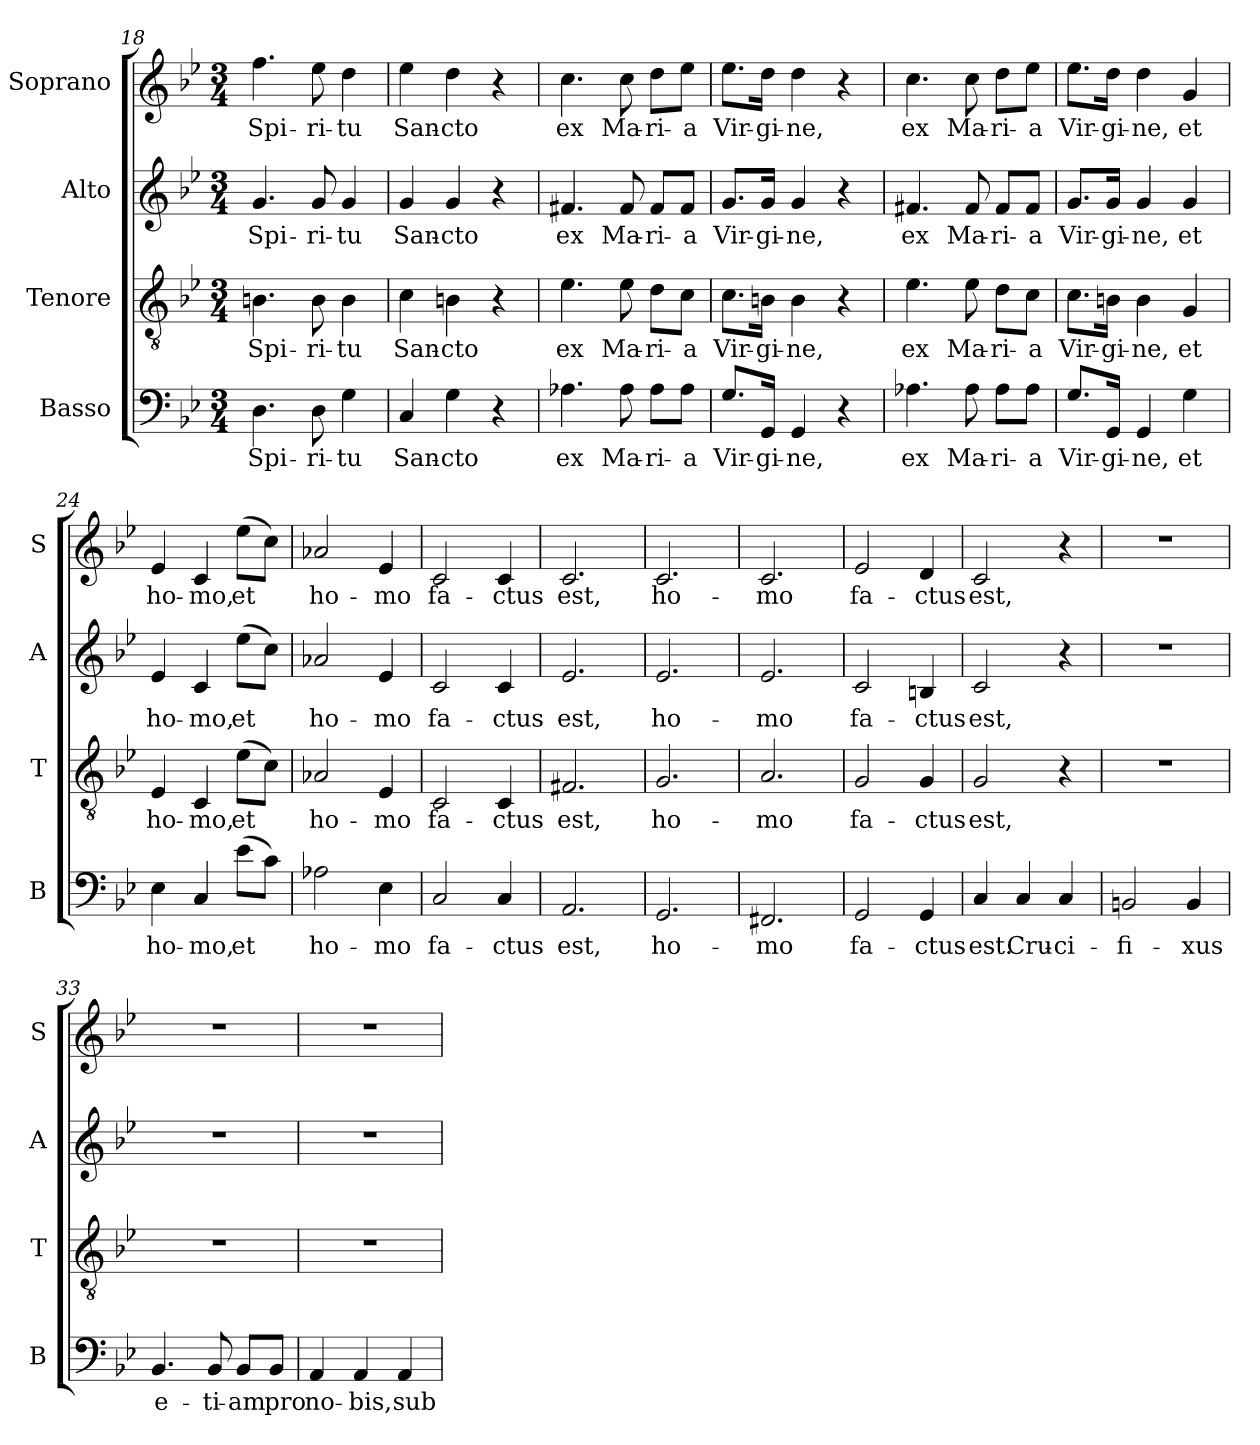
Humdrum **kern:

**kern	**text	**kern	**text	**kern	**text	**kern	**text
*part4	*part4	*part3	*part3	*part2	*part2	*part1	*part1
*staff4	*staff4	*staff3	*staff3	*staff2	*staff2	*staff1	*staff1
*I"Basso	*	*I"Tenore	*	*I"Alto	*	*I"Soprano	*
*I'B	*	*I'T	*	*I'A	*	*I'S	*
*clefF4	*	*clefGv2	*	*clefG2	*	*clefG2	*
*k[b-e-]	*	*k[b-e-]	*	*k[b-e-]	*	*k[b-e-]	*
*B-:	*	*B-:	*	*B-:	*	*B-:	*
*M3/4	*	*M3/4	*	*M3/4	*	*M3/4	*
=18	=18	=18	=18	=18	=18	=18	=18
!	!LO:LY:b	!	!LO:LY:b	!	!LO:LY:b	!	!LO:LY:b
4.D\	Spi-	4.Bn\	Spi-	4.g/	Spi-	4.ff\	Spi-
!	!LO:LY:b	!	!LO:LY:b	!	!LO:LY:b	!	!LO:LY:b
8D\	-ri-	8B\	-ri-	8g/	-ri-	8ee-\	-ri-
!	!LO:LY:b	!	!LO:LY:b	!	!LO:LY:b	!	!LO:LY:b
4G\	-tu	4B\	-tu	4g/	-tu	4dd\	-tu
=19	=19	=19	=19	=19	=19	=19	=19
!	!LO:LY:b	!	!LO:LY:b	!	!LO:LY:b	!	!LO:LY:b
4C/	San-	4c\	San-	4g/	San-	4ee-\	San-
!	!LO:LY:b	!	!LO:LY:b	!	!LO:LY:b	!	!LO:LY:b
4G\	-cto	4Bn\	-cto	4g/	-cto	4dd\	-cto
4r	.	4r	.	4r	.	4r	.
!!LO:LB:g=z
=20	=20	=20	=20	=20	=20	=20	=20
!	!LO:LY:b	!	!LO:LY:b	!	!LO:LY:b	!	!LO:LY:b
4.A-X\	ex	4.e-\	ex	4.f#X/	ex	4.cc\	ex
!	!LO:LY:b	!	!LO:LY:b	!	!LO:LY:b	!	!LO:LY:b
8A-\	Ma-	8e-\	Ma-	8f#/	Ma-	8cc\	Ma-
!	!LO:LY:b	!	!LO:LY:b	!	!LO:LY:b	!	!LO:LY:b
8A-\L	-ri-	8d\L	-ri-	8f#/L	-ri-	8dd\L	-ri-
!	!LO:LY:b	!	!LO:LY:b	!	!LO:LY:b	!	!LO:LY:b
8A-\J	-a	8c\J	-a	8f#/J	-a	8ee-\J	-a
=21	=21	=21	=21	=21	=21	=21	=21
!	!LO:LY:b	!	!LO:LY:b	!	!LO:LY:b	!	!LO:LY:b
8.G/L	Vir-	8.c\L	Vir-	8.g/L	Vir-	8.ee-\L	Vir-
!	!LO:LY:b	!	!LO:LY:b	!	!LO:LY:b	!	!LO:LY:b
16GG/Jk	-gi-	16Bn\Jk	-gi-	16g/Jk	-gi-	16dd\Jk	-gi-
!	!LO:LY:b	!	!LO:LY:b	!	!LO:LY:b	!	!LO:LY:b
4GG/	-ne,	4B\	-ne,	4g/	-ne,	4dd\	-ne,
4r	.	4r	.	4r	.	4r	.
=22	=22	=22	=22	=22	=22	=22	=22
!	!LO:LY:b	!	!LO:LY:b	!	!LO:LY:b	!	!LO:LY:b
4.A-X\	ex	4.e-\	ex	4.f#X/	ex	4.cc\	ex
!	!LO:LY:b	!	!LO:LY:b	!	!LO:LY:b	!	!LO:LY:b
8A-\	Ma-	8e-\	Ma-	8f#/	Ma-	8cc\	Ma-
!	!LO:LY:b	!	!LO:LY:b	!	!LO:LY:b	!	!LO:LY:b
8A-\L	-ri-	8d\L	-ri-	8f#/L	-ri-	8dd\L	-ri-
!	!LO:LY:b	!	!LO:LY:b	!	!LO:LY:b	!	!LO:LY:b
8A-\J	-a	8c\J	-a	8f#/J	-a	8ee-\J	-a
=23	=23	=23	=23	=23	=23	=23	=23
!	!LO:LY:b	!	!LO:LY:b	!	!LO:LY:b	!	!LO:LY:b
8.G/L	Vir-	8.c\L	Vir-	8.g/L	Vir-	8.ee-\L	Vir-
!	!LO:LY:b	!	!LO:LY:b	!	!LO:LY:b	!	!LO:LY:b
16GG/Jk	-gi-	16Bn\Jk	-gi-	16g/Jk	-gi-	16dd\Jk	-gi-
!	!LO:LY:b	!	!LO:LY:b	!	!LO:LY:b	!	!LO:LY:b
4GG/	-ne,	4B\	-ne,	4g/	-ne,	4dd\	-ne,
!	!LO:LY:b	!	!LO:LY:b	!	!LO:LY:b	!	!LO:LY:b
4G\	et	4G/	et	4g/	et	4g/	et
=24	=24	=24	=24	=24	=24	=24	=24
!	!LO:LY:b	!	!LO:LY:b	!	!LO:LY:b	!	!LO:LY:b
4E-\	ho-	4E-/	ho-	4e-/	ho-	4e-/	ho-
!	!LO:LY:b	!	!LO:LY:b	!	!LO:LY:b	!	!LO:LY:b
4C/	-mo,	4C/	-mo,	4c/	-mo,	4c/	-mo,
!	!LO:LY:b	!	!LO:LY:b	!	!LO:LY:b	!	!LO:LY:b
(>8e-\L	et	(>8e-\L	et	(>8ee-\L	et	(>8ee-\L	et
8c\J)	.	8c\J)	.	8cc\J)	.	8cc\J)	.
=25	=25	=25	=25	=25	=25	=25	=25
!	!LO:LY:b	!	!LO:LY:b	!	!LO:LY:b	!	!LO:LY:b
2A-X\	ho-	2A-X/	ho-	2a-X/	ho-	2a-X/	ho-
!	!LO:LY:b	!	!LO:LY:b	!	!LO:LY:b	!	!LO:LY:b
4E-\	-mo	4E-/	-mo	4e-/	-mo	4e-/	-mo
=26	=26	=26	=26	=26	=26	=26	=26
!	!LO:LY:b	!	!LO:LY:b	!	!LO:LY:b	!	!LO:LY:b
2C/	fa-	2C/	fa-	2c/	fa-	2c/	fa-
!	!LO:LY:b	!	!LO:LY:b	!	!LO:LY:b	!	!LO:LY:b
4C/	-ctus	4C/	-ctus	4c/	-ctus	4c/	-ctus
!!LO:PB:g=z
=27	=27	=27	=27	=27	=27	=27	=27
!	!LO:LY:b	!	!LO:LY:b	!	!LO:LY:b	!	!LO:LY:b
2.AA/	est,	2.F#X/	est,	2.e-/	est,	2.c/	est,
=28	=28	=28	=28	=28	=28	=28	=28
!	!LO:LY:b	!	!LO:LY:b	!	!LO:LY:b	!	!LO:LY:b
2.GG/	ho-	2.G/	ho-	2.e-/	ho-	2.c/	ho-
=29	=29	=29	=29	=29	=29	=29	=29
!	!LO:LY:b	!	!LO:LY:b	!	!LO:LY:b	!	!LO:LY:b
2.FF#X/	-mo	2.A/	-mo	2.e-/	-mo	2.c/	-mo
=30	=30	=30	=30	=30	=30	=30	=30
!	!LO:LY:b	!	!LO:LY:b	!	!LO:LY:b	!	!LO:LY:b
2GG/	fa-	2G/	fa-	2c/	fa-	2e-/	fa-
!	!LO:LY:b	!	!LO:LY:b	!	!LO:LY:b	!	!LO:LY:b
4GG/	-ctus	4G/	-ctus	4Bn/	-ctus	4d/	-ctus
=31	=31	=31	=31	=31	=31	=31	=31
!	!LO:LY:b	!	!LO:LY:b	!	!LO:LY:b	!	!LO:LY:b
4C/	est.	2G/	est,	2c/	est,	2c/	est,
!	!LO:LY:b	!	!	!	!	!	!
4C/	Cru-	.	.	.	.	.	.
!	!LO:LY:b	!	!	!	!	!	!
4C/	-ci-	4r	.	4r	.	4r	.
=32	=32	=32	=32	=32	=32	=32	=32
!	!LO:LY:b	!LO:N:vis=1	!	!LO:N:vis=1	!	!LO:N:vis=1	!
2BBn/	-fi-	2.r	.	2.r	.	2.r	.
!	!LO:LY:b	!	!	!	!	!	!
4BB/	-xus	.	.	.	.	.	.
=33	=33	=33	=33	=33	=33	=33	=33
!	!LO:LY:b	!LO:N:vis=1	!	!LO:N:vis=1	!	!LO:N:vis=1	!
4.BB-/	e-	2.r	.	2.r	.	2.r	.
!	!LO:LY:b	!	!	!	!	!	!
8BB-/	-ti-	.	.	.	.	.	.
!	!LO:LY:b	!	!	!	!	!	!
8BB-/L	-am	.	.	.	.	.	.
!	!LO:LY:b	!	!	!	!	!	!
8BB-/J	pro	.	.	.	.	.	.
=34	=34	=34	=34	=34	=34	=34	=34
!	!LO:LY:b	!LO:N:vis=1	!	!LO:N:vis=1	!	!LO:N:vis=1	!
4AA/	no-	2.r	.	2.r	.	2.r	.
!	!LO:LY:b	!	!	!	!	!	!
4AA/	-bis,	.	.	.	.	.	.
!	!LO:LY:b	!	!	!	!	!	!
4AA/	sub	.	.	.	.	.	.
=	=	=	=	=	=	=	=
*-	*-	*-	*-	*-	*-	*-	*-
